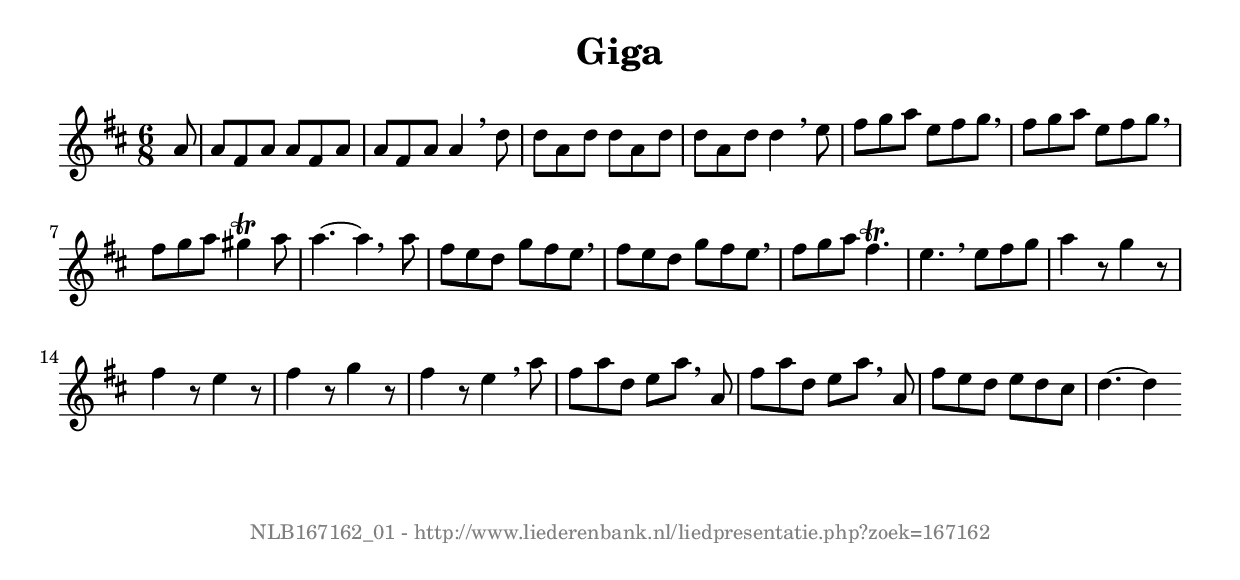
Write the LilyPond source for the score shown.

%
% produced by wce2krn 1.64 (7 June 2014)
%
\version"2.16"
#(append! paper-alist '(("long" . (cons (* 210 mm) (* 2000 mm)))))
#(set-default-paper-size "long")
sb = {\breathe}
mBreak = {\breathe }
bBreak = {\breathe }
x = {\once\override NoteHead #'style = #'cross }
gl=\glissando
itime={\override Staff.TimeSignature #'stencil = ##f }
ficta = {\once\set suggestAccidentals = ##t}
fine = {\once\override Score.RehearsalMark #'self-alignment-X = #1 \mark \markup {\italic{Fine}}}
dc = {\once\override Score.RehearsalMark #'self-alignment-X = #1 \mark \markup {\italic{D.C.}}}
dcf = {\once\override Score.RehearsalMark #'self-alignment-X = #1 \mark \markup {\italic{D.C. al Fine}}}
dcc = {\once\override Score.RehearsalMark #'self-alignment-X = #1 \mark \markup {\italic{D.C. al Coda}}}
ds = {\once\override Score.RehearsalMark #'self-alignment-X = #1 \mark \markup {\italic{D.S.}}}
dsf = {\once\override Score.RehearsalMark #'self-alignment-X = #1 \mark \markup {\italic{D.S. al Fine}}}
dsc = {\once\override Score.RehearsalMark #'self-alignment-X = #1 \mark \markup {\italic{D.S. al Coda}}}
pv = {\set Score.repeatCommands = #'((volta "1"))}
sv = {\set Score.repeatCommands = #'((volta "2"))}
tv = {\set Score.repeatCommands = #'((volta "3"))}
qv = {\set Score.repeatCommands = #'((volta "4"))}
xv = {\set Score.repeatCommands = #'((volta #f))}
\header{ tagline = ""
title = "Giga"
}
\score {{
\key d \major
\relative g'
{
\set melismaBusyProperties = #'()
\partial 32*4
\time 6/8
\tempo 4=120
\override Score.MetronomeMark #'transparent = ##t
\override Score.RehearsalMark #'break-visibility = #(vector #t #t #f)
a8 a fis a a fis a a fis a a4 \sb d8 d a d d a d d a d d4 \mBreak
e8 fis g a e fis g \sb fis g a e fis g \sb fis g a gis4^\trill a8 a4.~ a4 \bar ":|:" \bBreak
a8 fis e d g fis e \sb fis e d g fis e \sb fis g a fis4.^\trill e4. \mBreak
e8 fis g a4 r8 g4 r8 fis4 r8 e4 r8 fis4 r8 g4 r8 fis4 r8 e4 \mBreak
a8 fis a d, e a \sb a, fis' a d, e a \sb a, fis' e d e d cis d4.~ d4 \bar ":|"
 }}
 \midi { }
 \layout {
            indent = 0.0\cm
}
}
\markup { \vspace #0 } \markup { \with-color #grey \fill-line { \center-column { \smaller "NLB167162_01 - http://www.liederenbank.nl/liedpresentatie.php?zoek=167162" } } }
